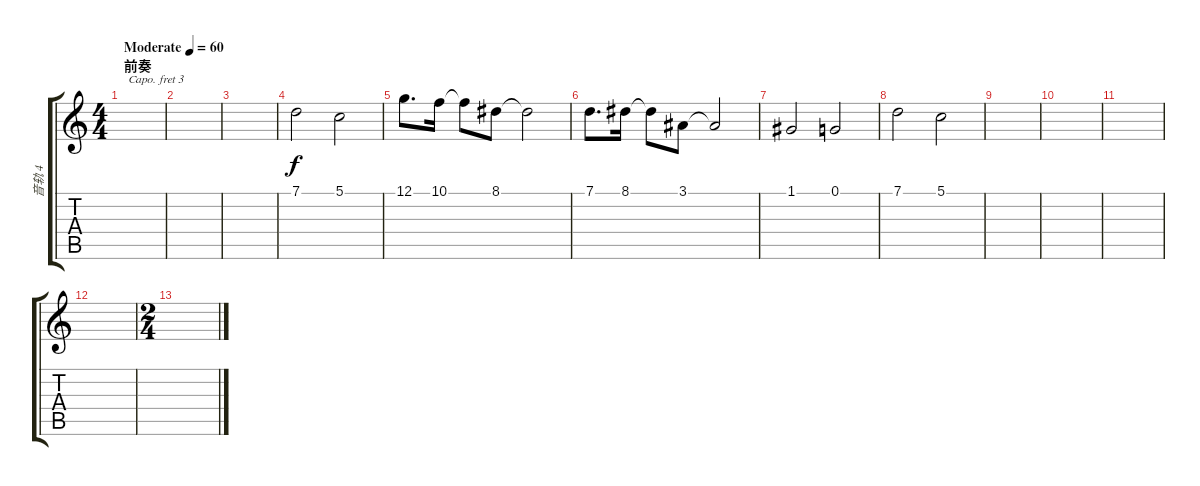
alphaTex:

\track ("音轨 4" "音轨 4") {instrument stringensemble1 bank 1}
\staff {score tabs}
\capo 3
\tuning (E4 B3 G3 D3 A2 E2) {hide}
\ts (4 4)
\section ("" "前奏")
\tempo (60 "Moderate")
\clef g2
\ks c
|
|
|
7.1.2 5.1.2 |
12.1.8{d} 10.1.16 10.1{t}.8 8.1.8 8.1{t}.2 |
7.1.8{d} 8.1.16 8.1{t}.8 3.1.8 3.1{t}.2 |
1.1.2 0.1.2 |
7.1.2 5.1.2 |
|
|
|
|
\ts (2 4)
